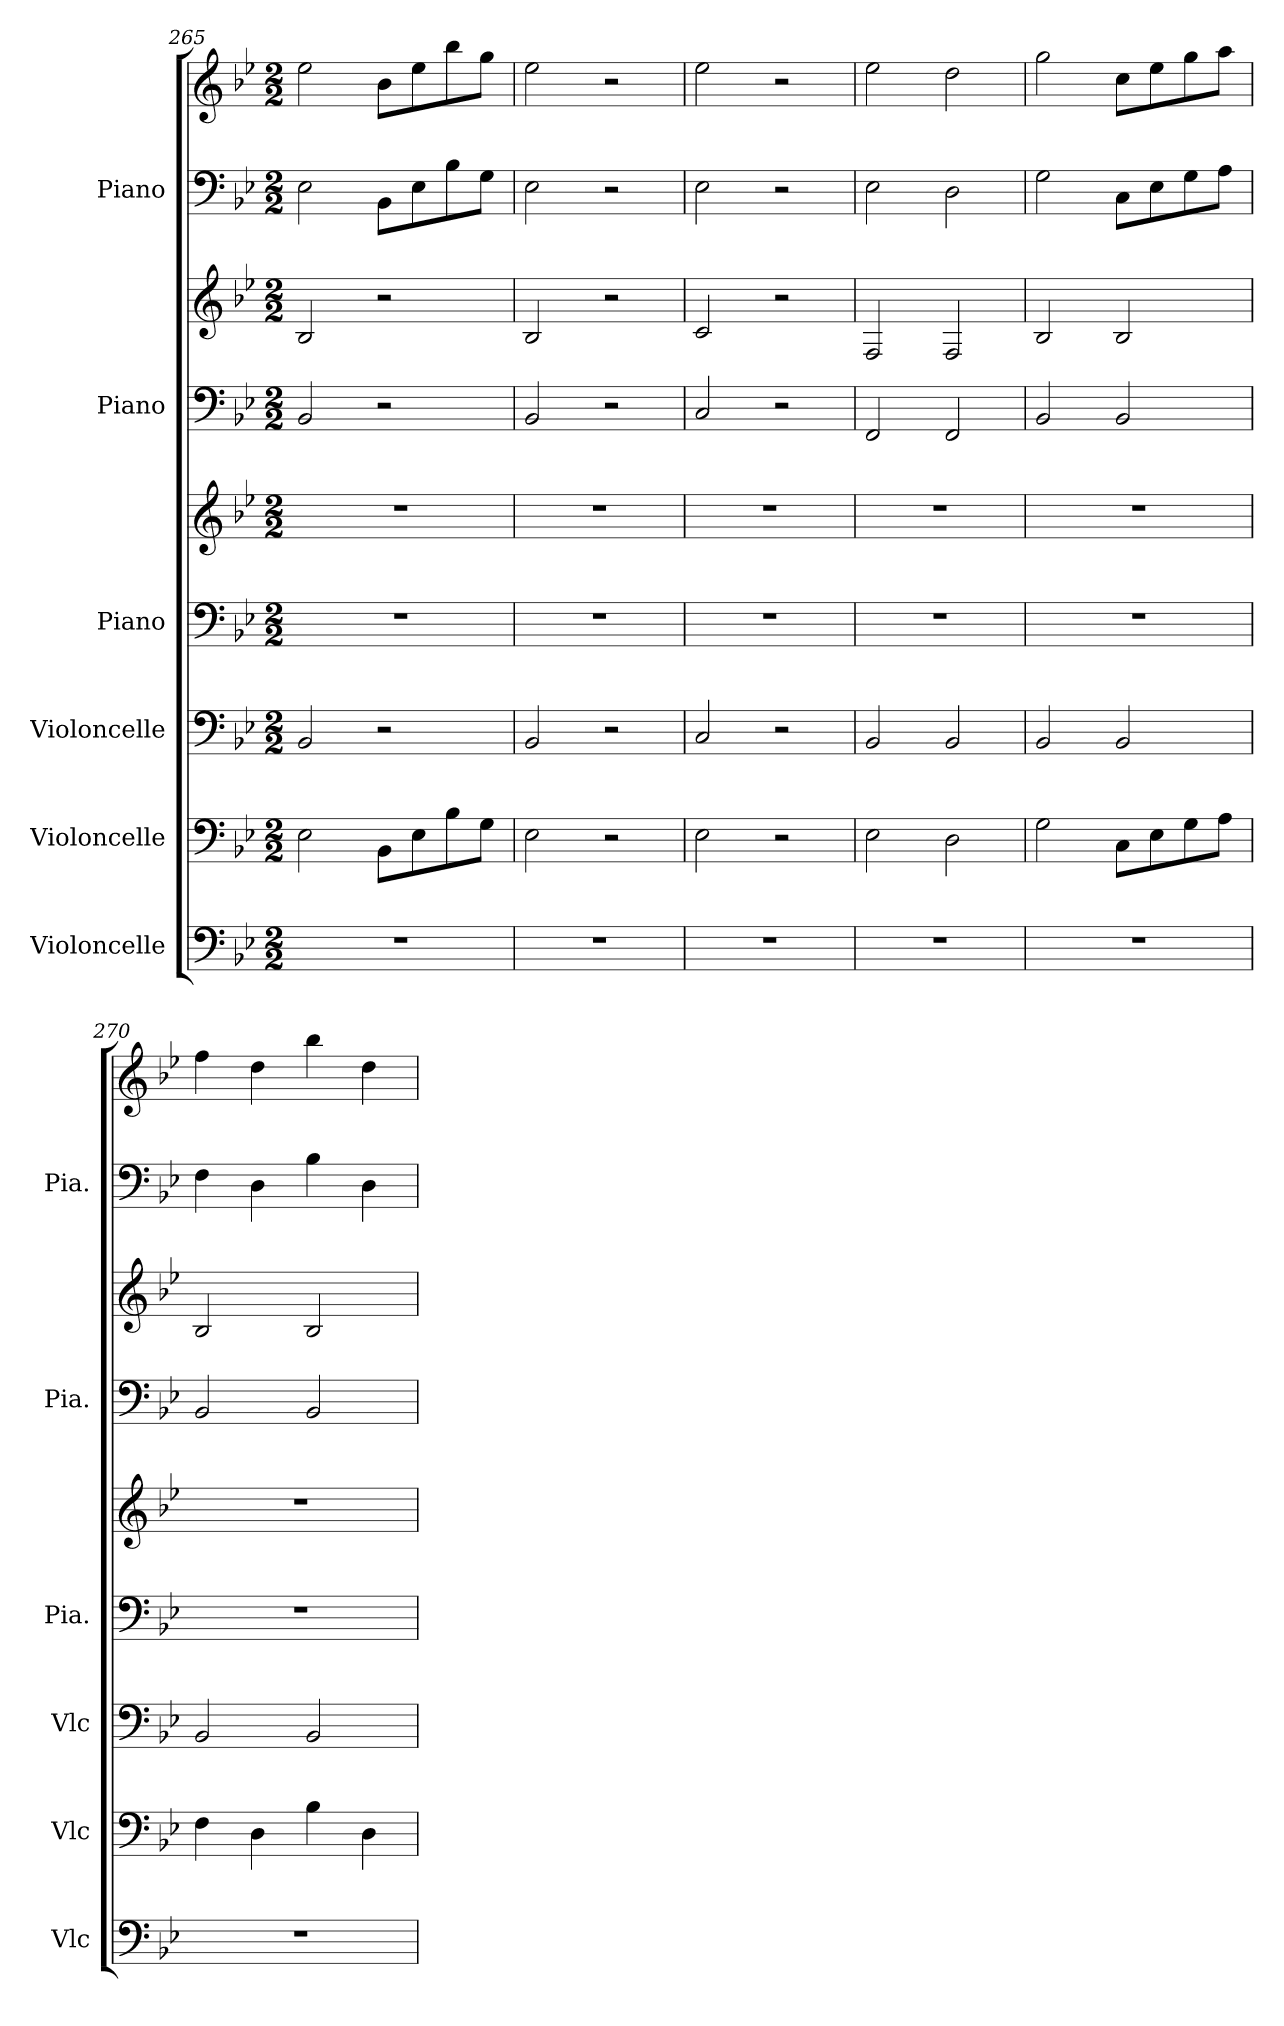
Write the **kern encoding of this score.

**kern	**kern	**kern	**kern	**kern	**kern	**kern	**kern	**kern
*part6	*part5	*part4	*part3	*part3	*part2	*part2	*part1	*part1
*staff9	*staff8	*staff7	*staff6	*staff5	*staff4	*staff3	*staff2	*staff1
*I"Violoncelle	*I"Violoncelle	*I"Violoncelle	*I"Piano	*	*I"Piano	*	*I"Piano	*
*I'Vlc	*I'Vlc	*I'Vlc	*I'Pia.	*	*I'Pia.	*	*I'Pia.	*
!!LO:PB:g=z
*clefF4	*clefF4	*clefF4	*clefF4	*clefG2	*clefF4	*clefG2	*clefF4	*clefG2
*k[b-e-]	*k[b-e-]	*k[b-e-]	*k[b-e-]	*k[b-e-]	*k[b-e-]	*k[b-e-]	*k[b-e-]	*k[b-e-]
*M2/2	*M2/2	*M2/2	*M2/2	*M2/2	*M2/2	*M2/2	*M2/2	*M2/2
=265	=265	=265	=265	=265	=265	=265	=265	=265
1r	2E-\	2BB-/	1r	1r	2BB-/	2B-/	2E-\	2ee-\
.	8BB-\L	2r	.	.	2r	2r	8BB-\L	8b-\L
.	8E-\	.	.	.	.	.	8E-\	8ee-\
.	8B-\	.	.	.	.	.	8B-\	8bb-\
.	8G\J	.	.	.	.	.	8G\J	8gg\J
=266	=266	=266	=266	=266	=266	=266	=266	=266
1r	2E-\	2BB-/	1r	1r	2BB-/	2B-/	2E-\	2ee-\
.	2r	2r	.	.	2r	2r	2r	2r
=267	=267	=267	=267	=267	=267	=267	=267	=267
1r	2E-\	2C/	1r	1r	2C/	2c/	2E-\	2ee-\
.	2r	2r	.	.	2r	2r	2r	2r
=268	=268	=268	=268	=268	=268	=268	=268	=268
1r	2E-\	2BB-/	1r	1r	2FF/	2F/	2E-\	2ee-\
.	2D\	2BB-/	.	.	2FF/	2F/	2D\	2dd\
=269	=269	=269	=269	=269	=269	=269	=269	=269
1r	2G\	2BB-/	1r	1r	2BB-/	2B-/	2G\	2gg\
.	8C\L	2BB-/	.	.	2BB-/	2B-/	8C\L	8cc\L
.	8E-\	.	.	.	.	.	8E-\	8ee-\
.	8G\	.	.	.	.	.	8G\	8gg\
.	8A\J	.	.	.	.	.	8A\J	8aa\J
=270	=270	=270	=270	=270	=270	=270	=270	=270
1r	4F\	2BB-/	1r	1r	2BB-/	2B-/	4F\	4ff\
.	4D\	.	.	.	.	.	4D\	4dd\
.	4B-\	2BB-/	.	.	2BB-/	2B-/	4B-\	4bb-\
.	4D\	.	.	.	.	.	4D\	4dd\
=	=	=	=	=	=	=	=	=
*-	*-	*-	*-	*-	*-	*-	*-	*-
